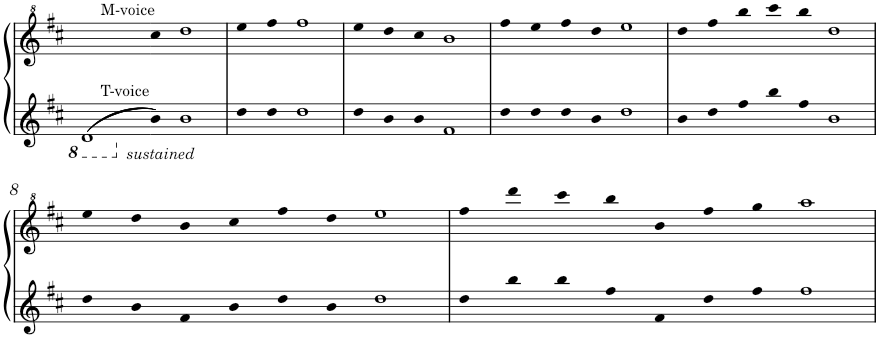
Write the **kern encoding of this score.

**kern	**kern
*part1	*part1
*staff2	*staff1
*I"Piano	*
*I'Pno.	*
*clefG2	*clefG^2
*k[f#c#]	*k[f#c#]
*M4/4	*M4/4
*8ba	*
=1	=1
!LO:TX:b:i:t=sustained	!
1D	1ryy
=3-	=3-
*X8ba	*
!	!LO:TX:a:t=M-voice
!LO:TX:a:t=T-voice	!
4b	4ccc#
!LO:N:head=open	!LO:N:head=open
2b	2ddd
=4	=4
4dd	4eee
4dd	4fff#
!LO:N:head=open	!LO:N:head=open
2dd	2fff#
=5	=5
*M9/4	*M9/4
4dd	4eee
4b	4ddd
4b	4ccc#
!LO:N:head=open	!LO:N:head=open
2f#	2bb
=6	=6
4dd	4fff#
4dd	4eee
4dd	4fff#
4b	4ddd
!LO:N:head=open	!LO:N:head=open
2dd	2eee
=7	=7
*M9/4	*M9/4
4b	4ddd
4dd	4fff#
4ff#	4bbb
4bb	4cccc#
4ff#	4bbb
!LO:N:head=open	!LO:N:head=open
2b	2ddd
!!LO:LB:g=z
=8	=8
4dd	4eee
4b	4ddd
4f#	4bb
4b	4ccc#
4dd	4fff#
4b	4ddd
!LO:N:head=open	!LO:N:head=open
2dd	2eee
=9	=9
4dd	4fff#
4bb	4dddd
4bb	4cccc#
4ff#	4bbb
4f#	4bb
4dd	4fff#
4ff#	4ggg
!LO:N:head=open	!LO:N:head=open
2ff#	2aaa
=	=
*-	*-
